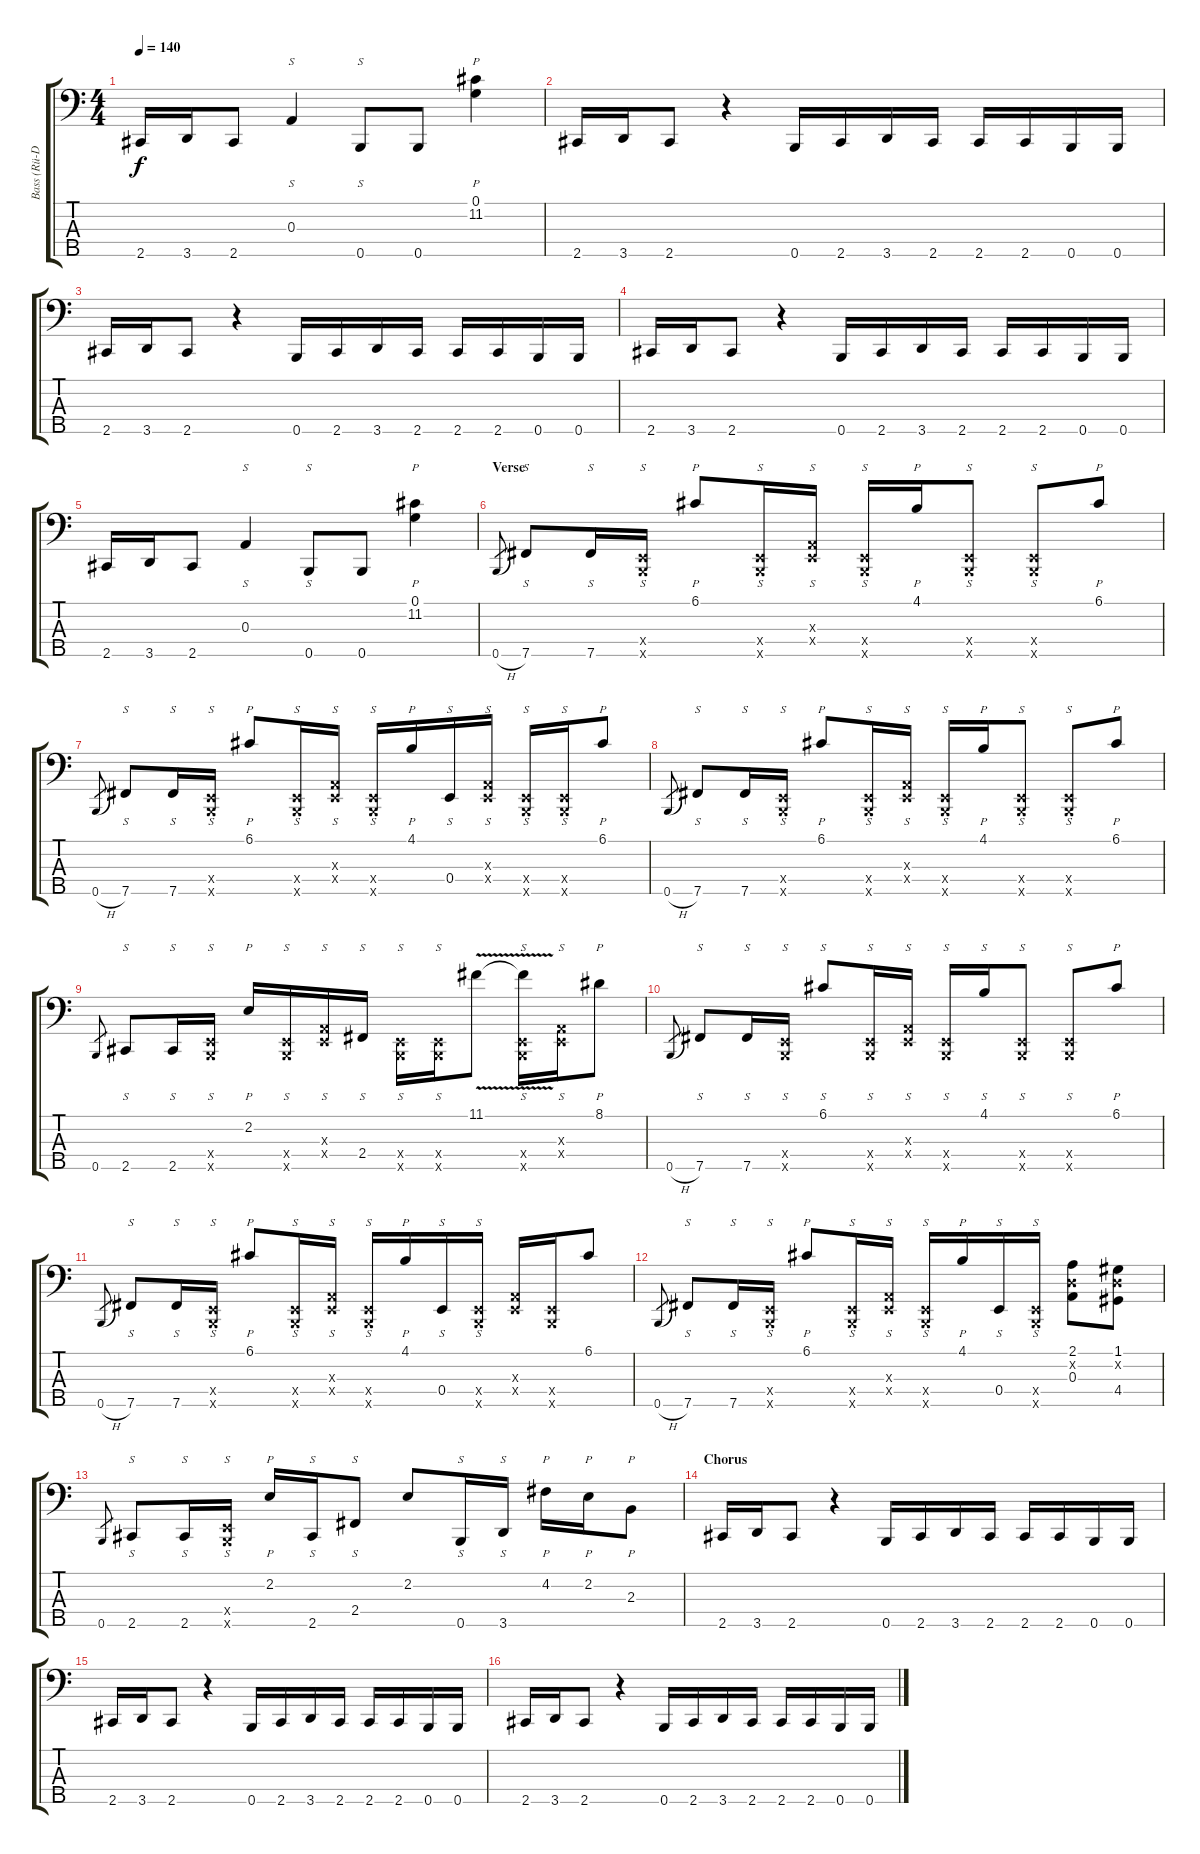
\track ("Bass (Rü-D)" "Bass (Rü-D") {instrument slapbass1}
\staff {score tabs}
\tuning (G2 D2 A1 E1 B0) {hide}
\ts (4 4)
\tempo 140
\clef f4
\ks c
2.5.16{dy f} 3.5.16 2.5.8 0.3.4{s} 0.5.8{s} 0.5.8 (0.1 11.2).4{p} |
2.5.16 3.5.16 2.5.8 r.4 0.5.16 2.5.16 3.5.16 2.5.16 2.5.16 2.5.16 0.5.16 0.5.16 |
2.5.16 3.5.16 2.5.8 r.4 0.5.16 2.5.16 3.5.16 2.5.16 2.5.16 2.5.16 0.5.16 0.5.16 |
2.5.16 3.5.16 2.5.8 r.4 0.5.16 2.5.16 3.5.16 2.5.16 2.5.16 2.5.16 0.5.16 0.5.16 |
2.5.16 3.5.16 2.5.8 0.3.4{s} 0.5.8{s} 0.5.8 (0.1 11.2).4{p} |
\section ("" "Verse")
0.5{h}.8{gr} 7.5.8{s} 7.5.16{s} (0.4{x} 0.5{x}).16{s} 6.1.8{p} (0.4{x} 0.5{x}).16{s} (0.3{x} 0.4{x}).16{s} (0.4{x} 0.5{x}).16{s} 4.1.16{p} (0.4{x} 0.5{x}).8{s} (0.4{x} 0.5{x}).8{s} 6.1.8{p} |
0.5{h}.8{gr} 7.5.8{s} 7.5.16{s} (0.4{x} 0.5{x}).16{s} 6.1.8{p} (0.4{x} 0.5{x}).16{s} (0.3{x} 0.4{x}).16{s} (0.4{x} 0.5{x}).16{s} 4.1.16{p} 0.4.16{s} (0.3{x} 0.4{x}).16{s} (0.4{x} 0.5{x}).16{s} (0.4{x} 0.5{x}).16{s} 6.1.8{p} |
0.5{h}.8{gr} 7.5.8{s} 7.5.16{s} (0.4{x} 0.5{x}).16{s} 6.1.8{p} (0.4{x} 0.5{x}).16{s} (0.3{x} 0.4{x}).16{s} (0.4{x} 0.5{x}).16{s} 4.1.16{p} (0.4{x} 0.5{x}).8{s} (0.4{x} 0.5{x}).8{s} 6.1.8{p} |
0.5.8{gr} 2.5.8{s} 2.5.16{s} (0.4{x} 0.5{x}).16{s} 2.2.16{p} (0.4{x} 0.5{x}).16{s} (0.3{x} 0.4{x}).16{s} 2.4.16{s} (0.4{x} 0.5{x}).16{s} (0.4{x} 0.5{x}).16{s} 11.1{v}.8 (11.1{t} 0.4{x} 0.5{x}).16{s} (0.3{x} 0.4{x}).16{s} 8.1.8{p} |
0.5{h}.8{gr} 7.5.8{s} 7.5.16{s} (0.4{x} 0.5{x}).16{s} 6.1.8{s} (0.4{x} 0.5{x}).16{s} (0.3{x} 0.4{x}).16{s} (0.4{x} 0.5{x}).16{s} 4.1.16{s} (0.4{x} 0.5{x}).8{s} (0.4{x} 0.5{x}).8{s} 6.1.8{p} |
0.5{h}.8{gr} 7.5.8{s} 7.5.16{s} (0.4{x} 0.5{x}).16{s} 6.1.8{p} (0.4{x} 0.5{x}).16{s} (0.3{x} 0.4{x}).16{s} (0.4{x} 0.5{x}).16{s} 4.1.16{p} 0.4.16{s} (0.4{x} 0.5{x}).16{s} (0.3{x} 0.4{x}).16 (0.4{x} 0.5{x}).16 6.1.8 |
0.5{h}.8{gr} 7.5.8{s} 7.5.16{s} (0.4{x} 0.5{x}).16{s} 6.1.8{p} (0.4{x} 0.5{x}).16{s} (0.3{x} 0.4{x}).16{s} (0.4{x} 0.5{x}).16{s} 4.1.16{p} 0.4.16{s} (0.4{x} 0.5{x}).16{s} (2.1 0.2{x} 0.3).8 (1.1 0.2{x} 4.4).8 |
0.5.8{gr} 2.5.8{s} 2.5.16{s} (0.4{x} 0.5{x}).16{s} 2.2.16{p} 2.5.16{s} 2.4.8{s} 2.2.8 0.5.16{s} 3.5.16{s} 4.2.16{p} 2.2.16{p} 2.3.8{p} |
\section ("" "Chorus")
2.5.16 3.5.16 2.5.8 r.4 0.5.16 2.5.16 3.5.16 2.5.16 2.5.16 2.5.16 0.5.16 0.5.16 |
2.5.16 3.5.16 2.5.8 r.4 0.5.16 2.5.16 3.5.16 2.5.16 2.5.16 2.5.16 0.5.16 0.5.16 |
2.5.16 3.5.16 2.5.8 r.4 0.5.16 2.5.16 3.5.16 2.5.16 2.5.16 2.5.16 0.5.16 0.5.16
